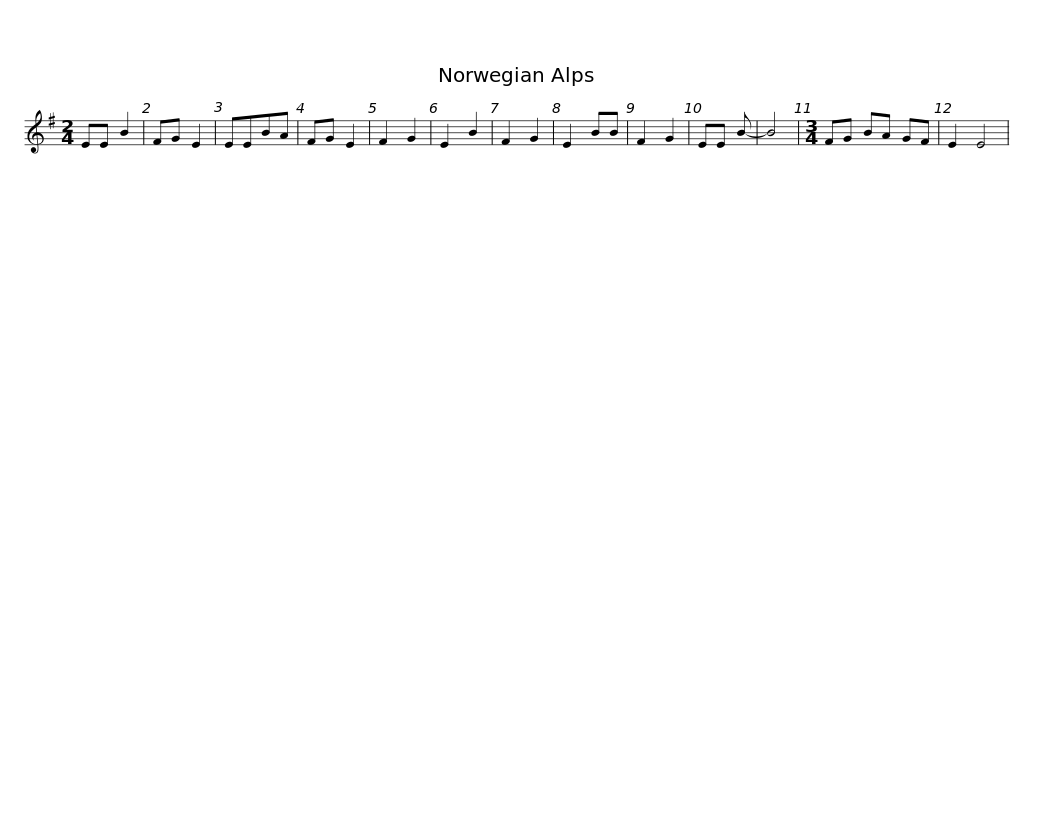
X:1
L:1/8
M:2/4
I:linebreak $
K:Emin
V:1 treble
V:1
 EE B2 | FG E2 | EEBA | FG E2 | F2 G2 | %5
 E2 B2 | F2 G2 | E2 BB | F2 G2 | EE B- | %10
 B4 |[M:3/4] FG BA GF | E2 E4 | %13
